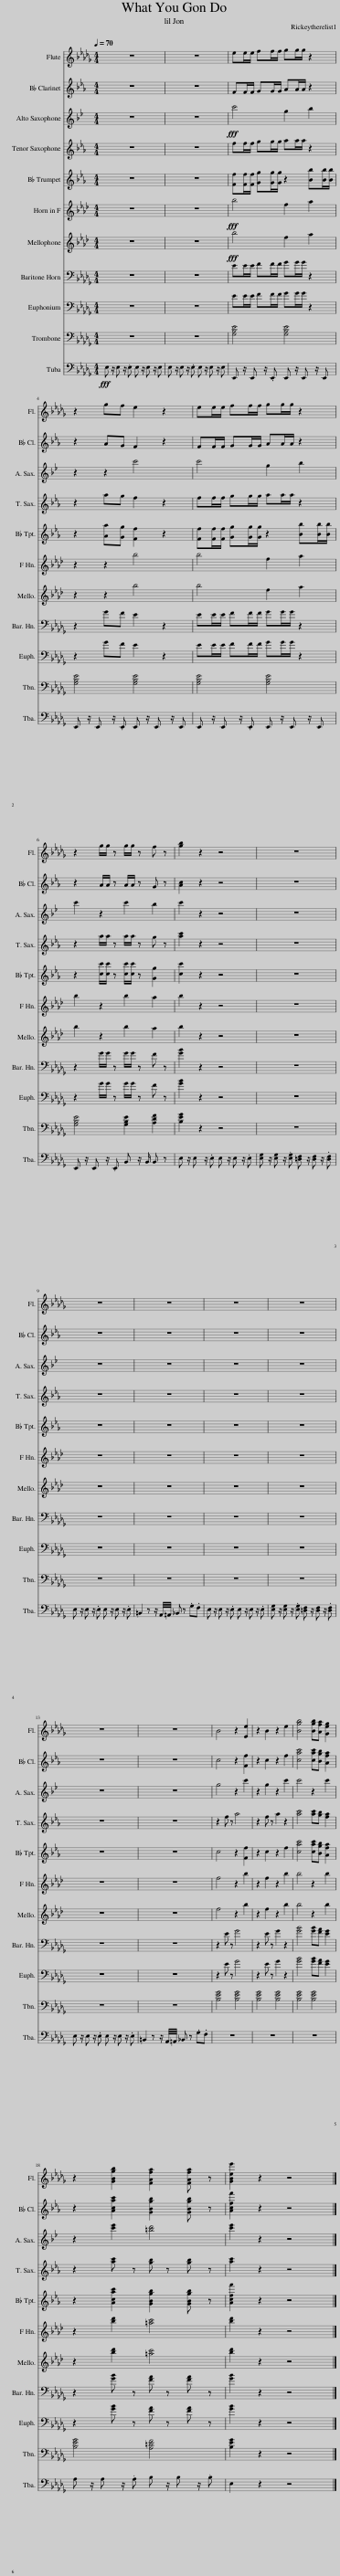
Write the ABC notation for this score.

X:1
%%score 1 2 3 4 5 6 7 8 9 10 11
L:1/8
Q:1/4=70
M:4/4
I:linebreak $
K:Db
V:1 treble
V:2 treble transpose=-2
V:3 treble transpose=-9
V:4 treble transpose=-14
V:5 treble transpose=-2
V:6 treble transpose=-7
V:7 treble transpose=-7
V:8 bass
V:9 bass
V:10 bass
V:11 bass
V:1
 z8 | z8 | ee/e/ ff/f/ gg/g/ z2 |$ z2 gf e2 z2 | ee/e/ ff/f/ gg/g/ z2 |$ %5
 z2 g/g/ z g/g/ z f z | [gb]2 z2 z4 | z8 |$ z8 | z8 | %10
 z8 | z8 |$ z8 | z8 | B4 z2 [Ee]2 | %15
 z2 B2 z2 e2 | [Bgb]4 [Bgb][Afa] [Geg]2 |$ z2 [GBgb]2 [FAfa]2 [FAfa] z | [GBee']2 z2 z4 |] %19
V:2
[K:Eb] z8 | z8 | FF/F/ GG/G/ AA/A/ z2 |$ z2 AG F2 z2 | FF/F/ GG/G/ AA/A/ z2 |$ %5
 z2 A/A/ z A/A/ z G z | [Ac]2 z2 z4 | z8 |$ z8 | z8 | %10
 z8 | z8 |$ z8 | z8 | c4 z2 [Ff]2 | %15
 z2 c2 z2 f2 | [cac']4 [cac'][Bgb] [Afa]2 |$ z2 [Acac']2 [GBgb]2 [GBgb] z | [Acff']2 z2 z4 |] %19
V:3
[K:Bb] z8 | z8 |!fff! c'4 g2 b2 |$ z2 z2 c'4 | c'4 g2 b2 |$ %5
 c'2 z2 c'2 b2 | c'2 z2 z4 | z8 |$ z8 | z8 | %10
 z8 | z8 |$ z8 | z8 | g4 z2 c'2 | %15
 z2 g2 z2 c'2 | c'4 z2 c'2 |$ z2 [c'e']2 [=bd']4 | [c'e']2 z2 z4 |] %19
V:4
[K:Eb] z8 | z8 | ff/f/ gg/g/ aa/a/ z2 |$ z2 ag f2 z2 | ff/f/ gg/g/ aa/a/ z2 |$ %5
 z2 a/a/ z a/a/ z g z | [ac']2 z2 z4 | z8 |$ z8 | z8 | %10
 z8 | z8 |$ z8 | z8 | z2 f z a4 | %15
 z2 f z a2 z2 | [ac']4 [ac'][gb] [fa]2 |$ z2 [ac'] z [gb] z [gb] z | [ac']2 z2 z4 |] %19
V:5
[K:Eb] z8 | z8 | [Ff][Ff]/[Ff]/ [Gg][Gg]/[Gg]/ z2 [Bb][Bb]/[Bb]/ |$ z2 [Aa][Gg] [Ff]2 z2 | [Ff][Ff]/[Ff]/ [Gg][Gg]/[Gg]/ z2 [Bb][Bb]/[Bb]/ |$ %5
 z2 [cc']/[cc']/ z [cc']/[cc']/ z [Gg]2 | [cc']2 z2 z4 | z8 |$ z8 | z8 | %10
 z8 | z8 |$ z8 | z8 | c4 z2 [Ff]2 | %15
 z2 c2 z2 f2 | [cac']4 [cac'][Bgb] [Afa]2 |$ z2 [Acac']2 [GBgb]2 [GBgb] z | [Acff']2 z2 z4 |] %19
V:6
[K:Ab] z8 | z8 |!fff! b4 f2 a2 |$ z2 z2 b4 | b4 f2 a2 |$ %5
 b2 z2 b2 a2 | b2 z2 z4 | z8 |$ z8 | z8 | %10
 z8 | z8 |$ z8 | z8 | f4 z2 b2 | %15
 z2 f2 z2 b2 | b4 z2 b2 |$ z2 [bd']2 [=ac']4 | [bd']2 z2 z4 |] %19
V:7
[K:Ab] z8 | z8 |!fff! b4 f2 a2 |$ z2 z2 b4 | b4 f2 a2 |$ %5
 b2 z2 b2 a2 | b2 z2 z4 | z8 |$ z8 | z8 | %10
 z8 | z8 |$ z8 | z8 | f4 z2 b2 | %15
 z2 f2 z2 b2 | b4 z2 b2 |$ z2 [bd']2 [=ac']4 | [bd']2 z2 z4 |] %19
V:8
 z8 | z8 | EE/E/ FF/F/ GG/G/ z2 |$ z2 GF E2 z2 | EE/E/ FF/F/ GG/G/ z2 |$ %5
 z2 G/G/ z G/G/ z F z | [GB]2 z2 z4 | z8 |$ z8 | z8 | %10
 z8 | z8 |$ z8 | z8 | z2 E z G4 | %15
 z2 E z G2 z2 | [GB]4 [GB][FA] [EG]2 |$ z2 [GB] z [FA] z [FA] z | [GB]2 z2 z4 |] %19
V:9
 z8 | z8 | EE/E/ FF/F/ GG/G/ z2 |$ z2 GF E2 z2 | EE/E/ FF/F/ GG/G/ z2 |$ %5
 z2 G/G/ z G/G/ z F z | [GB]2 z2 z4 | z8 |$ z8 | z8 | %10
 z8 | z8 |$ z8 | z8 | z2 E z G4 | %15
 z2 E z G2 z2 | [GB]4 [GB][FA] [EG]2 |$ z2 [GB] z [FA] z [FA] z | [GB]2 z2 z4 |] %19
V:10
 z8 | z8 | [G,B,E]4 [G,B,E]4 |$ [G,B,E]4 [G,B,E]4 | [G,B,E]4 [G,B,E]4 |$ %5
 [G,B,E]4 [G,B,E]2 [A,DF]2 | [B,EG]2 z2 z4 | z8 |$ z8 | z8 | %10
 z8 | z8 |$ z8 | z8 | [B,EG]4 [B,EG]4 | %15
 [B,EG]4 [B,EG]4 | [B,EG]4 [B,EG]4 |$ [B,EG]4 [A,=DF]4 | [B,EG]2 z2 z4 |] %19
V:11
!fff! E, z/ E, z/ .E, E, z/ E, z/ E, | E, z/ E, z/ .E, E, z/ E, z/ E, | E,, z/ E,, z/ .E,, E,, z/ E,, z/ E,, |$ E,, z/ E,, z/ .E,, E,, z/ E,, z/ E,, | E,, z/ E,, z/ .E,, E,, z/ E,, z/ E,, |$ %5
 E,, z/ E,, z/ .E,, B,, z/ B,,/ B,, z | E, z/ E, z/ .E, E, z/ E, z/ .E, | [E,G,] z/ [E,G,] z/ .[E,G,] [=D,F,] z/ [D,F,] z/ .[D,F,] |$ E, z/ E, z/ .E, E, z/ E, z/ .E, | =B,,2 z z/ A,,/4=A,,/4 _B,, z .G,.F, | %10
 E, z/ E, z/ .E, E, z/ E, z/ .E, | [E,G,] z/ [E,G,] z/ .[E,G,] [=D,F,] z/ [D,F,] z/ .[D,F,] |$ E, z/ E, z/ .E, E, z/ E, z/ .E, | =B,,2 z z/ A,,/4=A,,/4 _B,, z .G,.F, | z8 | %15
 z8 | z8 |$ A, z/ A, z/ .A, B, z/ B, z/ .B, | E,2 z2 z4 |] %19
